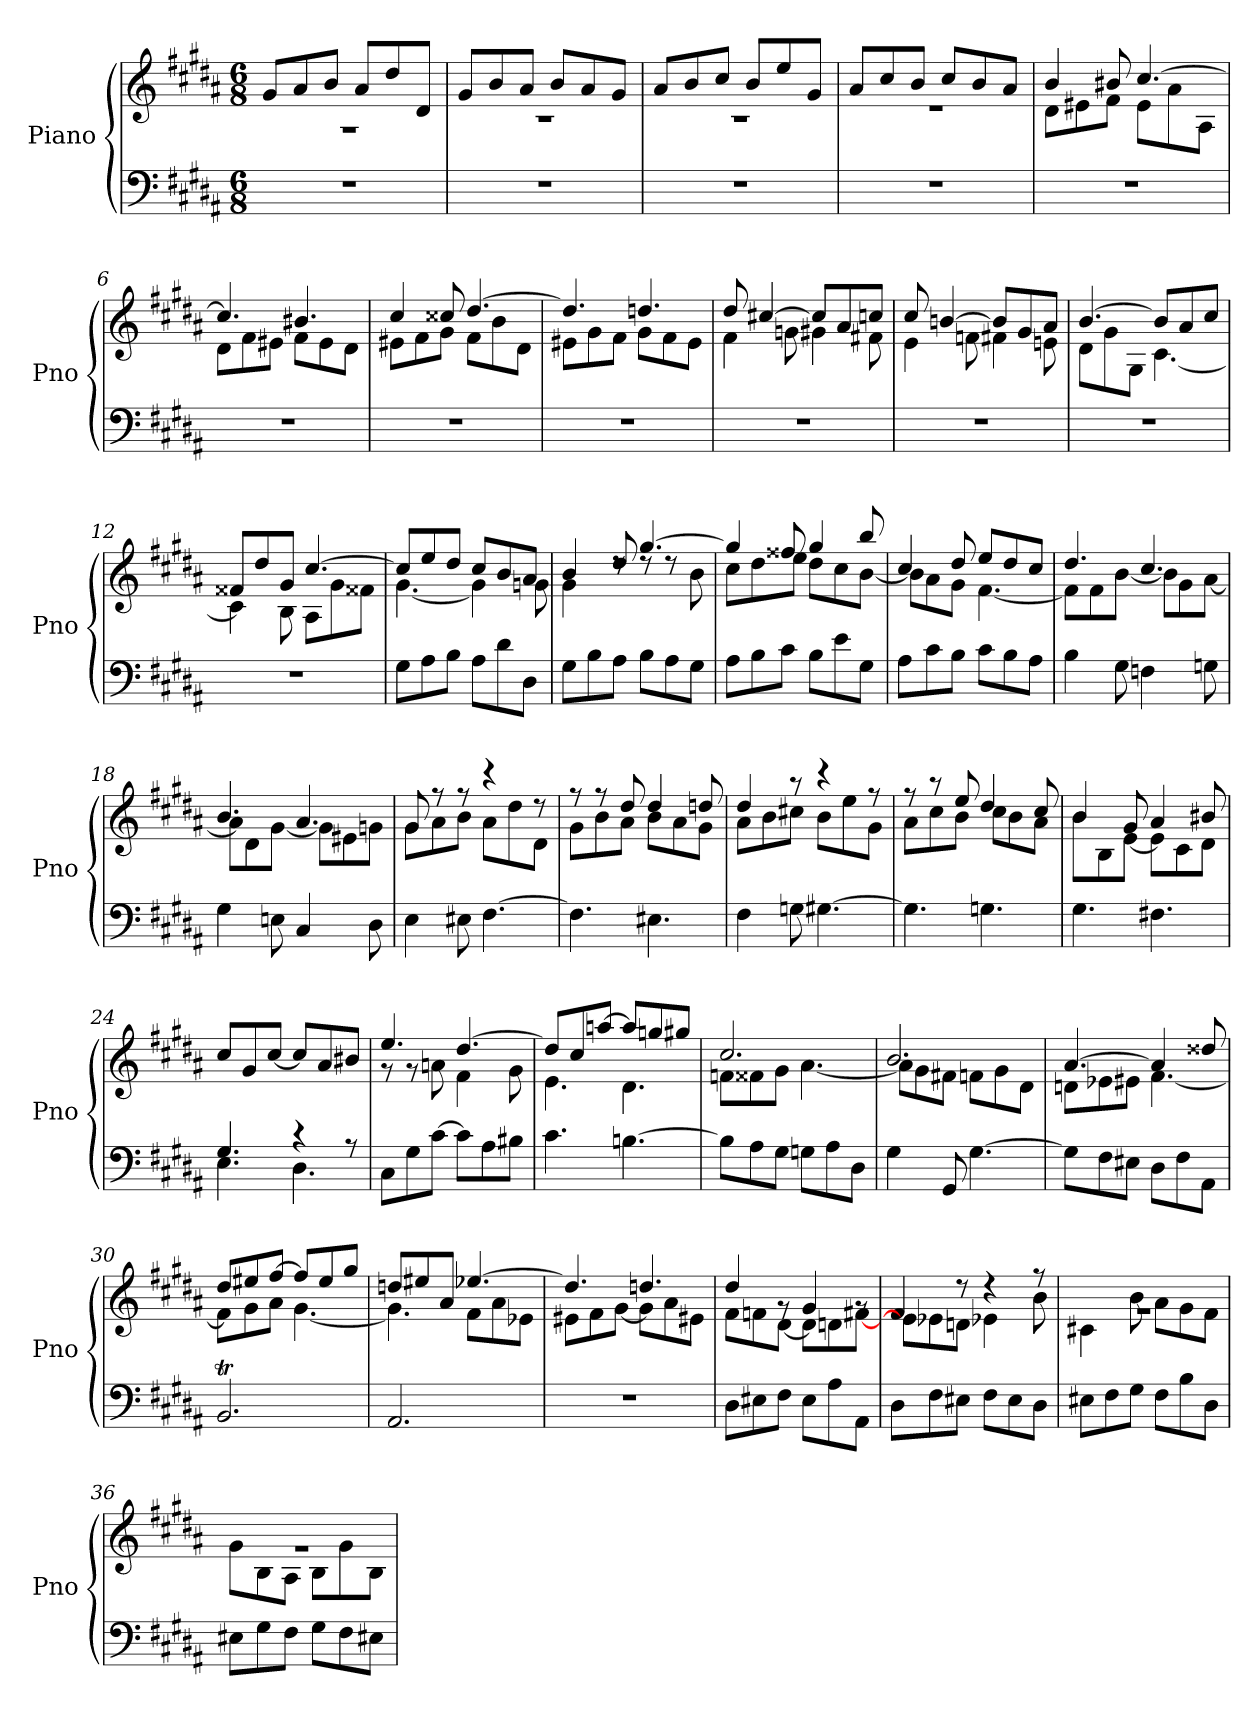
**kern	**kern
*part1	*part1
*staff2	*staff1
*I"Piano	*
*I'Pno	*
*clefF4	*clefG2
*k[f#c#g#d#a#]	*k[f#c#g#d#a#]
*M6/8	*M6/8
=1	=1
*	*^
2.r	8g#/L	2.r
.	8a#/	.
.	8b/J	.
.	8a#/L	.
.	8dd#/	.
.	8d#/J	.
=2	=2	=2
2.r	8g#/L	2.r
.	8b/	.
.	8a#/J	.
.	8b/L	.
.	8a#/	.
.	8g#/J	.
=3	=3	=3
2.r	8a#/L	2.r
.	8b/	.
.	8cc#/J	.
.	8b/L	.
.	8ee/	.
.	8g#/J	.
=4	=4	=4
2.r	8a#/L	2.r
.	8cc#/	.
.	8b/J	.
.	8cc#/L	.
.	8b/	.
.	8a#/J	.
=5	=5	=5
2.r	4b/	8d#\L
.	.	8e#X\
.	8b#X/	8f#\J
.	[4.cc#/	8e#\L
.	.	8a#\
.	.	8A#\J
=6	=6	=6
2.r	4.cc#/]	8d#\L
.	.	8f#\
.	.	8e#X\J
.	4.b#X/	8f#\L
.	.	8e#\
.	.	8d#\J
!!LO:LB:g=z	!!
=7	=7	=7
2.r	4cc#/	8e#X\L
.	.	8f#\
.	8cc##X/	8g#\J
.	[4.dd#/	8f#\L
.	.	8b\
.	.	8d#\J
=8	=8	=8
2.r	4.dd#/]	8e#X\L
.	.	8g#\
.	.	8f#\J
.	4.ddni/	8g#\L
.	.	8f#\
.	.	8e#\J
=9	=9	=9
2.r	8dd#/	4f#\
.	[4cc#X/	.
.	.	8gni\
.	8cc#/L]	4g#\
.	8a#/	.
.	8ccni/J	8f#X\
=10	=10	=10
2.r	8cc#/	4e\
.	[4bn/	.
.	.	8fni\
.	8b/L]	4f#\
.	8g#/	.
.	8a#/J	8en\
=11	=11	=11
2.r	[4.b/	8d#\L
.	.	8g#\
.	.	8G#\J
.	8b/L]	[4.c#\
.	8a#/	.
.	8cc#/J	.
!!LO:LB:g=z	!!
=12	=12	=12
2.r	8f##X/L	4c#\]
.	8dd#/	.
.	8g#/J	8B\
.	[4.cc#/	8A#\L
.	.	8g#\
.	.	8f##X\J
=13	=13	=13
8G#\L	8cc#/L]	[4.g#\
8A#\	8ee/	.
8B\J	8dd#/J	.
8A#\L	8cc#/L	4g#\]
8d#\	8b/	.
8D#\J	8a#/J	8gni\
=14	=14	=14
8G#\L	4b/	4g#\
8B\	.	.
8A#\J	8dd#/	8rdd
8B\L	[4.gg#/	8rdd
8A#\	.	8rdd
8G#\J	.	8b\
=15	=15	=15
8A#\L	4gg#/]	8cc#\L
8B\	.	8dd#\
8c#\J	8ff##X/	8ee\J
8B\L	4gg#/	8dd#\L
8e\	.	8cc#\
8G#\J	8bb/	[8b\J
=16	=16	=16
8A#\L	4cc#/	8b\L]
8c#\	.	8a#\
8B\J	8dd#/	8g#\J
8c#\L	8ee/L	[4.f#\
8B\	8dd#/	.
8A#\J	8cc#/J	.
=17	=17	=17
4B\	4.dd#/	8f#\L]
.	.	8f#\
8G#\	.	[8b\J
4Fni\	4.cc#/	8b\L]
.	.	8g#\
8Gni\	.	[8a#\J
!!LO:LB:g=z	!!
=18	=18	=18
4G#\	4.b/	8a#\L]
.	.	8d#\
8En\	.	[8g#\J
4C#/	4.a#/	8g#\L]
.	.	8e#X\
8D#\	.	8gni\J
=19	=19	=19
4E\	8g#/	8g#\L
.	8r	8a#\
8E#X\	8r	8b\J
[4.F#\	4r	8a#\L
.	.	8dd#\
.	8r	8d#\J
=20	=20	=20
4.F#\]	8r	8g#\L
.	8r	8b\
.	8dd#/	8a#\J
4.E#X\	4dd#/	8b\L
.	.	8a#\
.	8ddni/	8g#\J
=21	=21	=21
4F#\	4dd#/	8a#\L
.	.	8b\
8Gni\	8r	8cc#X\J
[4.G#\	4r	8b\L
.	.	8ee\
.	8r	8g#\J
=22	=22	=22
4.G#\]	8r	8a#\L
.	8r	8cc#\
.	8ee/	8b\J
4.Gni\	4dd#/	8cc#\L
.	.	8b\
.	8cc#/	8a#\J
=23	=23	=23
4.G#\	4b/	8b\L
.	.	8B\
.	8g#/	[8e\J
4.F#X\	4a#/	8e\L]
.	.	8c#\
.	8b#X/	8d#\J
*	*v	*v
!!LO:LB:g=z
=24	=24
*^	*
4.G#/	4.E\	8cc#/L
.	.	8g#/
.	.	[8cc#/J
4r	4.D#\	8cc#/L]
.	.	8a#/
8r	.	8b#X/J
*v	*v	*
=25	=25
*	*^
8C#\L	4.ee/	8r
8G#\	.	8r
[8c#\J	.	8an\
8c#\L]	[4.dd#/	4f#\
8A#\	.	.
8B#X\J	.	8g#\
=26	=26	=26
4.c#\	8dd#/L]	4.e\
.	8cc#/	.
.	[8aan/J	.
[4.Bn\	8aa/L]	4.d#\
.	8ggni/	.
.	8gg#/J	.
=27	=27	=27
8B\L]	2.cc#/	8fni\L
8A#\	.	8f##X\
8G#\J	.	8g#\J
8Gni\L	.	[4.a#\
8A#\	.	.
8D#\J	.	.
=28	=28	=28
4G#\	2.b/	8a#\L]
.	.	8g#\
8GG#/	.	8f#X\J
[4.G#\	.	8fni\L
.	.	8g#\
.	.	8d#\J
!!LO:PB:g=z	!!
=29	=29	=29
8G#\L]	[4.a#/	8dni\L
8F#\	.	8e-Xi\
8E#X\J	.	8e#X\J
8D#\L	4a#/]	[4.f#\
8F#\	.	.
8AA#\J	8dd##Xi/	.
=30	=30	=30
2.BBT/	8dd#/L	8f#\L]
.	8ee#X/	8g#\
.	[8ff#/J	8a#\J
.	8ff#/L]	[4.g#\
.	8ee#/	.
.	8gg#/J	.
=31	=31	=31
2.AA#/	8ddni/L	4.g#\]
.	8ee#X/	.
.	8a#/J	.
.	[4.ee-Xi/	8f#\L
.	.	8a#\
.	.	8e-Xi\J
=32	=32	=32
2.r	4.dd#/]	8e#X\L
.	.	8f#\
.	.	[8g#\J
.	4.ddni/	8g#\L]
.	.	8a#\
.	.	8e#X\J
=33	=33	=33
8D#\L	4dd#/	8f#\L
8E#X\	.	8fni\
8F#\J	8rg	[8d#\J
8E#\L	4g#/	8d#\L]
8A#\	.	8dni\
8AA#\J	8rg	[8f#Xi\J
!!LO:LB:g=z	!!
=34	=34	=34
8D#\L	4f#/	8e#\L]
8F#\	.	8e-Xi\
8E#X\J	8r	8dni\J
8F#\L	4r	4e-Xi\
8E#\	.	.
8D#\J	8r	8b\
=35	=35	=35
8E#X\L	2.rg	4c#X\
8F#\	.	.
8G#\J	.	8b\
8F#\L	.	8a#\L
8B\	.	8g#\
8D#\J	.	8f#\J
=36	=36	=36
8E#X\L	2.rg	8g#\L
8G#\	.	8B\
8F#\J	.	8A#\J
8G#\L	.	8B\L
8F#\	.	8g#\
8E#X\J	.	8B\J
*	*v	*v
=	=
*-	*-
